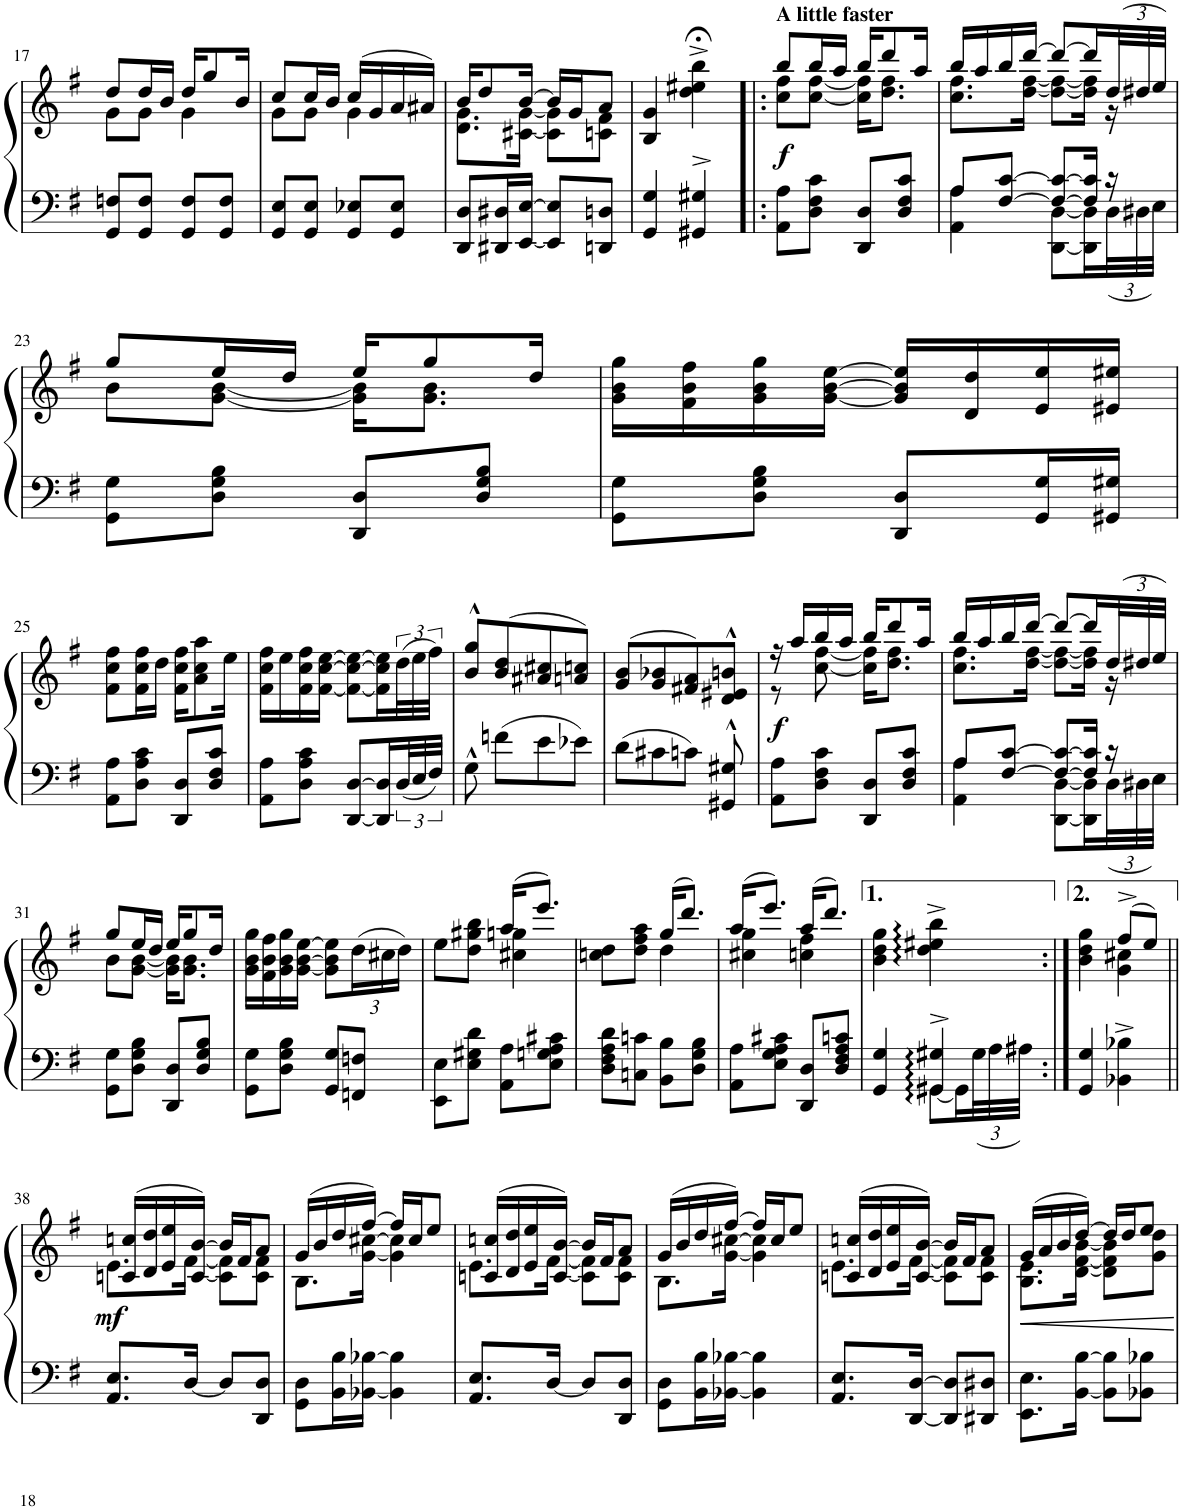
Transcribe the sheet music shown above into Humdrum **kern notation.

**kern	**kern	**dynam
*part1	*part1	*part1
*staff2	*staff1	*staff1/2
*I"Piano	*	*
*I'Pno.	*	*
!!LO:PB:g=z
*clefF4	*clefG2	*
*k[f#]	*k[f#]	*
*M2/4	*M2/4	*
=17	=17	=17
*	*^	*
8GG/ 8Fn/L	8dd/L	8g\L	.
8GG/ 8F/J	16dd/L	8g\J	.
.	16b/JJ	.	.
8GG/ 8F/L	16dd/KL	4g\	.
.	8gg/	.	.
8GG/ 8F/J	.	.	.
.	16b/Jk	.	.
=18	=18	=18	=18
8GG/ 8E/L	8cc/L	8g\L	.
8GG/ 8E/J	16cc/L	8g\J	.
.	16b/JJ	.	.
8GG/ 8E-X/L	(16cc/LL	4g\	.
.	16g/	.	.
8GG/ 8E-/J	16a/	.	.
.	16a#X/JJ)	.	.
=19	=19	=19	=19
8DD/ 8D/L	16b/KL	8.d\ 8.g\L	.
.	8dd/	.	.
16DD#X/ 16D#X/L	.	.	.
[16EE/ [16E/JJ	[16b/Jk	[16c#X\ [16g\Jk	.
8EE/] 8E/]L	16b/LL]	8c#\] 8g\]L	.
.	16g/J	.	.
8DDn/ 8Dn/J	8a/J	8cn\ 8f#\J	.
*	*v	*v	*
=20	=20	=20
4GG/ 4G/	4B/ 4g/	.
4GG#X/^> 4G#X/^>	4dd\;<^ 4ee#X\;<^ 4bb\;<^	.
=21!|:	=21!|:	=21!|:
*	*^	*
!	!LO:TX:a:B:t=A little faster	!	!
!	!	!	!LO:DY:b
8AA\ 8A\L	8bb/L	8cc\ 8ff#\L	f
8D\ 8F#\ 8c\J	16bb/L	[8cc\ [8ff#\J	.
.	16aa/JJ	.	.
8DD/ 8D/L	16bb/KL	16cc\] 16ff#\]KL	.
.	8ddd/	8.dd\ 8.ff#\J	.
8D/ 8F#/ 8c/J	.	.	.
.	16aa/Jk	.	.
=22	=22	=22	=22
*^	*	*	*
8A/L	4AA\ 4A\	16bb/LL	8.cc\ 8.ff#\L	.
.	.	16aa/	.	.
[8F#/ [8c/J	.	16bb/	.	.
.	.	[16ddd/JJ	[16dd\ [16ff#\Jk	.
8F#/_ 8c/_L	[8DD\ [8D\L	8ddd/L_	8dd\_ 8ff#\_L	.
16F#/] 16c/]Jk	16DD\] 16D\]L	16ddd/L]	16dd\] 16ff#\]Jk	.
*	*Xbrackettup	*Xbrackettup	*	*
16r	48D\L	(48dd/L	16r	.
.	48D#X\	48dd#X/	.	.
.	48E\JJJ	48ee/JJJ)	.	.
*v	*v	*	*	*
!!LO:LB:g=z	!!
=23	=23	=23	=23
8GG\ 8G\L	8gg/L	8b\L	.
8D\ 8G\ 8B\J	16ee/L	[8g\ [8b\J	.
.	16dd/JJ	.	.
8DD/ 8D/L	16ee/KL	16g\] 16b\]KL	.
.	8gg/	8.g\ 8.b\J	.
8D/ 8G/ 8B/J	.	.	.
.	16dd/Jk	.	.
*	*v	*v	*
=24	=24	=24
8GG\ 8G\L	16g\ 16b\ 16gg\LL	.
.	16f#\ 16b\ 16ff#\	.
8D\ 8G\ 8B\J	16g\ 16b\ 16gg\	.
.	[16g\ [16b\ [16ee\JJ	.
8DD/ 8D/L	16g/] 16b/] 16ee/]LL	.
.	16d/ 16dd/	.
16GG/ 16G/L	16e/ 16ee/	.
16GG#X/ 16G#X/JJ	16e#X/ 16ee#X/JJ	.
!!LO:LB:g=z
=25	=25	=25
8AA\ 8A\L	8f#\ 8cc\ 8ff#\L	.
8D\ 8A\ 8c\J	16f#\ 16cc\ 16ff#\L	.
.	16dd\JJ	.
8DD/ 8D/L	16f#\ 16cc\ 16ff#\KL	.
.	8a\ 8cc\ 8aa\	.
8D/ 8F#/ 8c/J	.	.
.	16ee\Jk	.
=26	=26	=26
8AA\ 8A\L	16f#\ 16cc\ 16ff#\LL	.
.	16ee\	.
8D\ 8A\ 8c\J	16f#\ 16cc\ 16ff#\	.
.	[16f#\ [16cc\ [16ee\JJ	.
[8DD/ [8D/L	8f#\_ 8cc\_ 8ee\_L	.
16DD/] 16D/]L	16f#\] 16cc\] 16ee\]L	.
*brackettup	*brackettup	*
48D/L	(48dd\L	.
48E/	48ee\	.
48F#/JJJ	48ff#\JJJ)	.
=27	=27	=27
8G^^\	8b/^^ 8gg/^^L	.
8fn\L	(>8b/ 8dd/	.
8e\	8a#X/ 8cc#X/	.
8e-X\J	8an/ 8ccn/J)	.
=28	=28	=28
8d\L	(>8g/ 8b/L	.
8c#X\	8g/ 8b-X/	.
8cn\J	8f#X/ 8a/)	.
8GG#X/^^ 8G#X/^^	8d/^^ 8e#X/^^ 8bn/^^J	.
=29	=29	=29
*	*^	*
!	!	!	!LO:DY:b
8AA\ 8A\L	16r	8r	f
.	16aa/LL	.	.
8D\ 8F#\ 8c\J	16bb/	[8cc\ [8ff#\	.
.	16aa/JJ	.	.
8DD/ 8D/L	16bb/KL	16cc\] 16ff#\]KL	.
.	8ddd/	8.dd\ 8.ff#\J	.
8D/ 8F#/ 8c/J	.	.	.
.	16aa/Jk	.	.
=30	=30	=30	=30
*^	*	*	*
8A/L	4AA\ 4A\	16bb/LL	8.cc\ 8.ff#\L	.
.	.	16aa/	.	.
[8F#/ [8c/J	.	16bb/	.	.
.	.	[16ddd/JJ	[16dd\ [16ff#\Jk	.
8F#/_ 8c/_L	[8DD\ [8D\L	8ddd/L_	8dd\_ 8ff#\_L	.
16F#/] 16c/]Jk	16DD\] 16D\]L	16ddd/L]	16dd\] 16ff#\]Jk	.
*	*Xbrackettup	*Xbrackettup	*	*
16r	48D\L	(48dd/L	16r	.
.	48D#X\	48dd#X/	.	.
.	48E\JJJ	48ee/JJJ)	.	.
*v	*v	*	*	*
!!LO:LB:g=z	!!
=31	=31	=31	=31
8GG\ 8G\L	8gg/L	8b\L	.
8D\ 8G\ 8B\J	16ee/L	[8g\ [8b\J	.
.	16dd/JJ	.	.
8DD/ 8D/L	16ee/KL	16g\] 16b\]KL	.
.	8gg/	8.g\ 8.b\J	.
8D/ 8G/ 8B/J	.	.	.
.	16dd/Jk	.	.
*	*v	*v	*
=32	=32	=32
8GG\ 8G\L	16g\ 16b\ 16gg\LL	.
.	16f#\ 16b\ 16ff#\	.
8D\ 8G\ 8B\J	16g\ 16b\ 16gg\	.
.	[16g\ [16b\ [16ee\JJ	.
8GG/ 8G/L	8g\] 8b\] 8ee\]L	.
8FFn/ 8Fn/J	(24dd\L	.
.	24cc#X\	.
.	24dd\JJ)	.
=33	=33	=33
*	*^	*
8EE\ 8E\L	8ee\L	4ryy	.
8E\ 8G#X\ 8d\J	8dd\ 8gg#X\ 8bb\J	.	.
8AA\ 8A\L	(16aa/KL	4cc#X\ 4ggn\	.
.	8.eee/J)	.	.
8E\ 8Gn\ 8A\ 8c#X\J	.	.	.
=34	=34	=34	=34
8D\ 8F#\ 8A\ 8d\L	8ccn\ 8dd\L	4ryy	.
8Cn\ 8cn\J	8dd\ 8ff#\ 8aa\J	.	.
8BB\ 8B\L	(16gg/KL	4dd\	.
.	8.ddd/J)	.	.
8D\ 8G\ 8B\J	.	.	.
=35	=35	=35	=35
8AA\ 8A\L	(16aa/KL	4cc#X\ 4gg\	.
.	8.eee/J)	.	.
8E\ 8G\ 8A\ 8c#X\J	.	.	.
8DD/ 8D/L	(16aa/KL	4ccn\ 4ff#\	.
.	8.ddd/J)	.	.
8D/ 8F#/ 8A/ 8cn/J	.	.	.
*	*v	*v	*
=36	=36	=36
*^	*	*
4GG/ 4G/	4ryy	4b\ 4dd\ 4gg\	.
4GG#X/^ 4G#X/^	[8GG#\L	4dd\^ 4ee#X\^ 4bb\^	.
.	16GG#\L]	.	.
.	48G#\L	.	.
.	48A\	.	.
.	48A#X\JJJ	.	.
*v	*v	*	*
=37:|!	=37:|!	=37:|!
*	*^	*
4GG/ 4G/	4b\ 4dd\ 4gg\	4ryy	.
4BB-X\^ 4B-X\^	(8ff#^/L	4g\ 4cc#X\	.
.	8ee/J)	.	.
!!LO:LB:g=z	!!
=38||	=38||	=38||	=38||
!	!	!	!LO:DY:b
8.AA/ 8.E/L	(16cn/ 16ccn/LL	8.e\L	mf
.	16d/ 16dd/	.	.
.	16e/ 16ee/	.	.
[16D/Jk	[<16c/ [16b/JJ)	[16f#\Jk	.
8D/L]	16b/LL]	8c\] 8f#\]L	.
.	16f#/J	.	.
8DD/ 8D/J	8a/J	8c\ 8f#\J	.
=39	=39	=39	=39
8GG\ 8D\L	(16g/LL	8.B\L	.
.	16b/	.	.
16BB\ 16B\L	16dd/	.	.
[16BB-X\ [16B-X\JJ	[16ff#/JJ)	[16g\ [>16cc#X\Jk	.
4BB-\] 4B-\]	16ff#/LL]	4g\] 4cc#\]	.
.	16cc#/J	.	.
.	8ee/J	.	.
=40	=40	=40	=40
8.AA/ 8.E/L	(16cn/ 16ccn/LL	8.e\L	.
.	16d/ 16dd/	.	.
.	16e/ 16ee/	.	.
[16D/Jk	[<16c/ [16b/JJ)	[16f#\Jk	.
8D/L]	16b/LL]	8c\] 8f#\]L	.
.	16f#/J	.	.
8DD/ 8D/J	8a/J	8c\ 8f#\J	.
=41	=41	=41	=41
8GG\ 8D\L	(16g/LL	8.B\L	.
.	16b/	.	.
16BB\ 16B\L	16dd/	.	.
[16BB-X\ [16B-X\JJ	[16ff#/JJ)	[16g\ [>16cc#X\Jk	.
4BB-\] 4B-\]	16ff#/LL]	4g\] 4cc#\]	.
.	16cc#/J	.	.
.	8ee/J	.	.
=42	=42	=42	=42
8.AA/ 8.E/L	(16cn/ 16ccn/LL	8.e\L	.
.	16d/ 16dd/	.	.
.	16e/ 16ee/	.	.
[16DD/ [16D/Jk	[<16c/ [16b/JJ)	[16f#\Jk	.
8DD/] 8D/]L	16b/LL]	8c\] 8f#\]L	.
.	16f#/J	.	.
8DD#X/ 8D#X/J	8a/J	8c\ 8f#\J	.
=43	=43	=43	=43
8.EE\ 8.E\L	(16g/LL	8.B\ 8.e\L	.
.	16a/	.	.
.	16b/	.	.
[16BB\ [16B\Jk	[16dd/JJ)	[16d\ [16f#\ [16b\Jk	.
8BB\] 8B\]L	16dd/LL]	8d\] 8f#\] 8b\]L	.
.	16dd/J	.	.
8BB-X\ 8B-X\J	8ee/J	8g\ 8dd\J	.
*	*v	*v	*
=	=	=
*-	*-	*-
